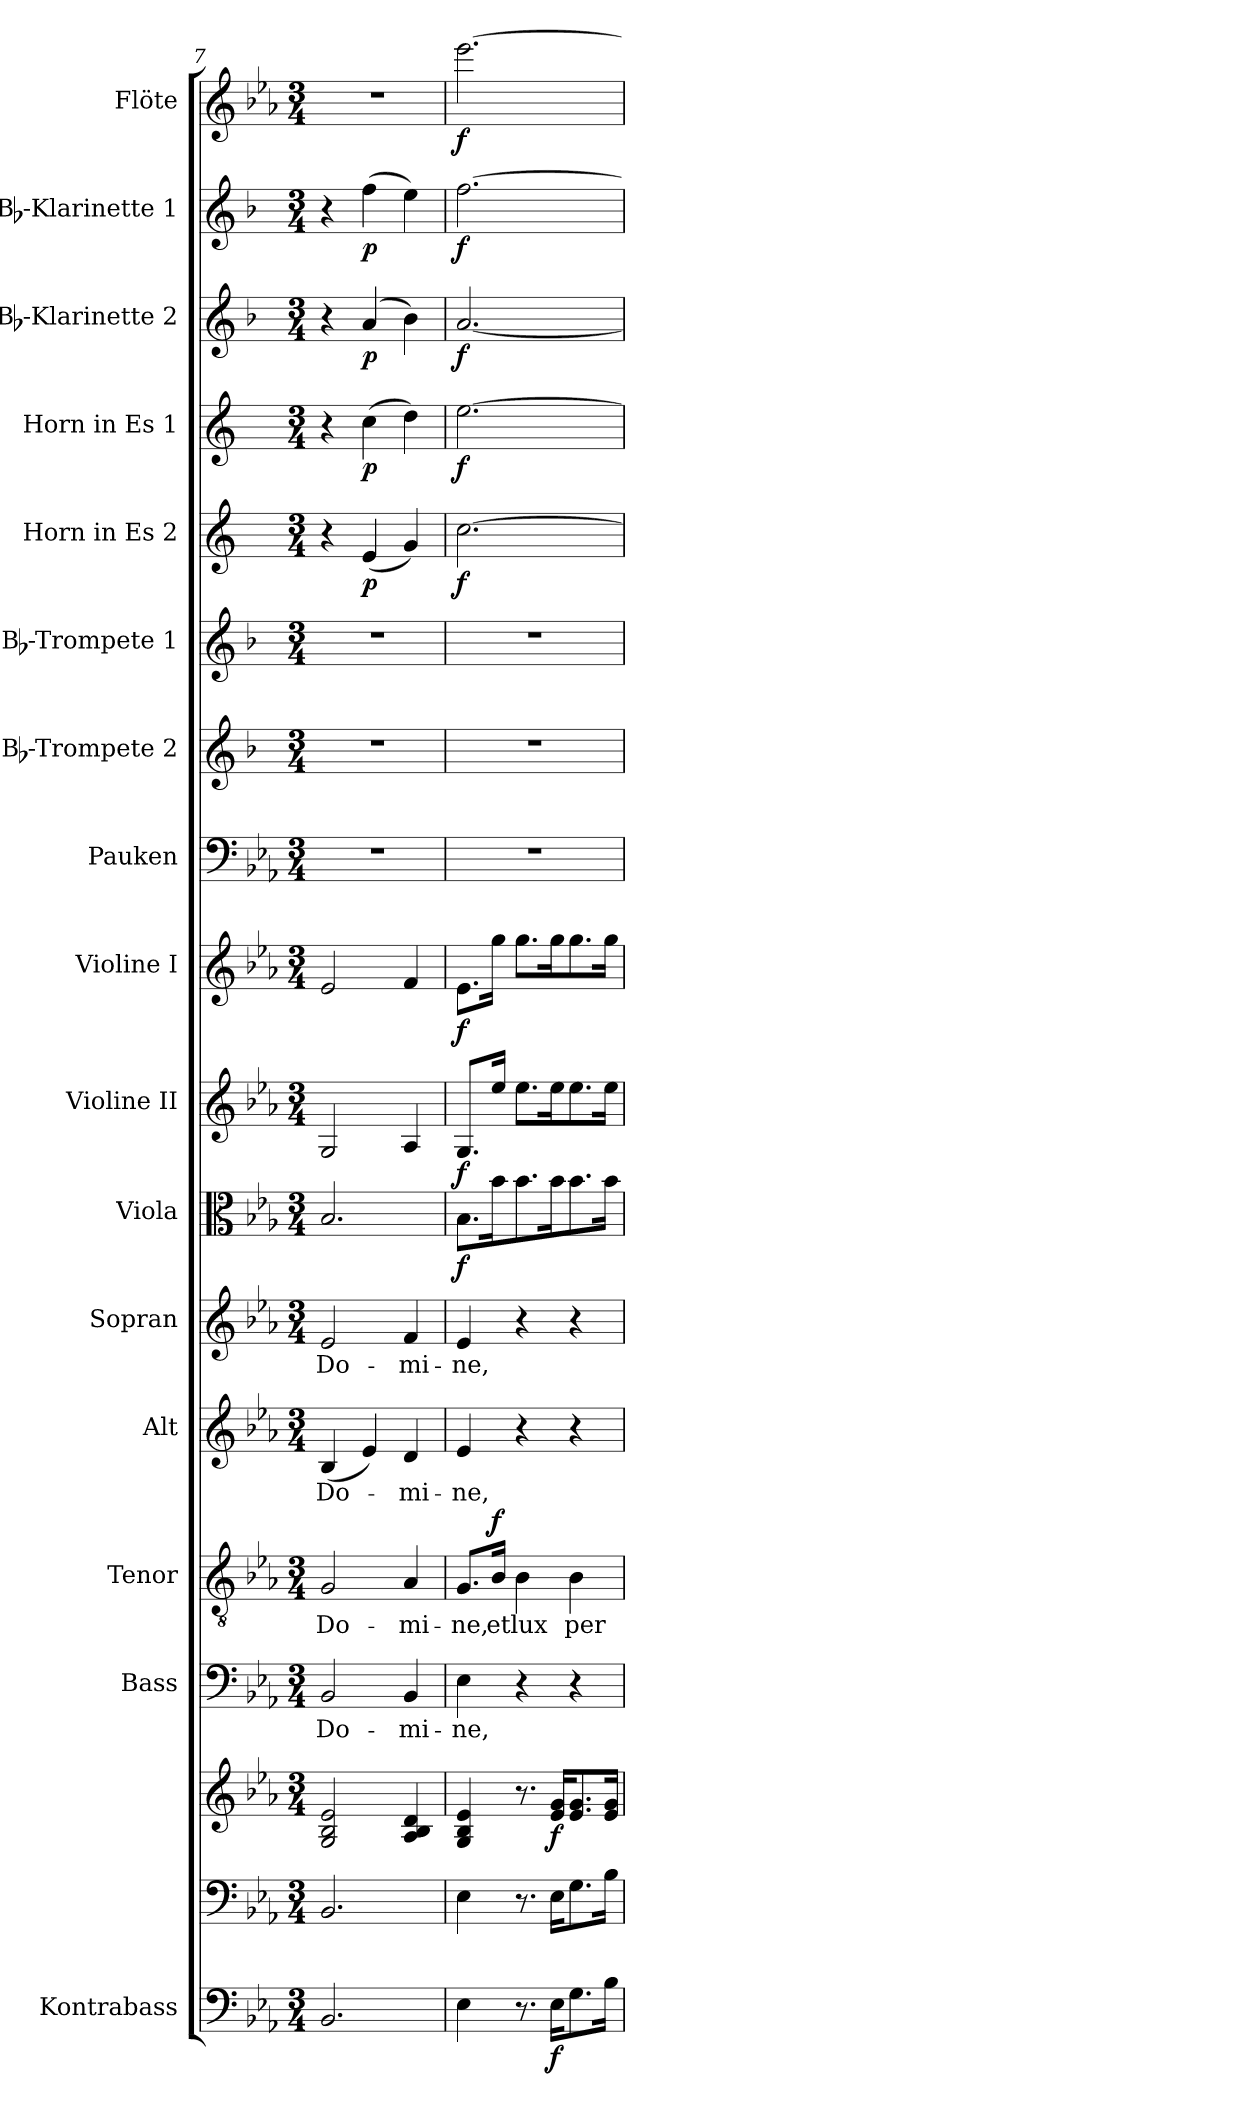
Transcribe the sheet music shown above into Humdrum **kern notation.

**kern	**dynam	**kern	**kern	**dynam	**kern	**text	**kern	**text	**dynam	**kern	**text	**kern	**text	**kern	**dynam	**kern	**dynam	**kern	**dynam	**kern	**kern	**kern	**kern	**dynam	**kern	**dynam	**kern	**dynam	**kern	**dynam	**kern	**dynam
*part17	*part17	*part16	*part16	*part16	*part15	*part15	*part14	*part14	*part14	*part13	*part13	*part12	*part12	*part11	*part11	*part10	*part10	*part9	*part9	*part8	*part7	*part6	*part5	*part5	*part4	*part4	*part3	*part3	*part2	*part2	*part1	*part1
*staff18	*staff18	*staff17	*staff16	*staff16/17	*staff15	*staff15	*staff14	*staff14	*staff14	*staff13	*staff13	*staff12	*staff12	*staff11	*staff11	*staff10	*staff10	*staff9	*staff9	*staff8	*staff7	*staff6	*staff5	*staff5	*staff4	*staff4	*staff3	*staff3	*staff2	*staff2	*staff1	*staff1
*I"Kontrabass	*	*	*	*	*I"Bass	*	*I"Tenor	*	*	*I"Alt	*	*I"Sopran	*	*I"Viola	*	*I"Violine II	*	*I"Violine I	*	*I"Pauken	*I"Bb-Trompete 2	*I"Bb-Trompete 1	*I"Horn in Es 2	*	*I"Horn in Es 1	*	*I"Bb-Klarinette 2	*	*I"Bb-Klarinette 1	*	*I"Flöte	*
*I'Kb.	*	*	*	*	*I'B.	*	*I'T.	*	*	*I'A.	*	*I'S.	*	*I'Vla.	*	*I'Vl. II	*	*I'Vl. I	*	*I'Pk.	*I'Bb Trp. 2	*I'Bb Trp. 1	*	*	*	*	*I'Bb Kl. 2	*	*I'Bb Kl. 1	*	*I'Fl.	*
*clefF4	*	*clefF4	*clefG2	*	*clefF4	*	*clefGv2	*	*	*clefG2	*	*clefG2	*	*clefC3	*	*clefG2	*	*clefG2	*	*clefF4	*clefG2	*clefG2	*clefG2	*	*clefG2	*	*clefG2	*	*clefG2	*	*clefG2	*
*ITrd7c12	*	*	*	*	*	*	*	*	*	*	*	*	*	*	*	*	*	*	*	*	*ITrd1c2	*ITrd1c2	*ITrd5c9	*	*ITrd5c9	*	*ITrd1c2	*	*ITrd1c2	*	*	*
*k[b-e-a-]	*	*k[b-e-a-]	*k[b-e-a-]	*	*k[b-e-a-]	*	*k[b-e-a-]	*	*	*k[b-e-a-]	*	*k[b-e-a-]	*	*k[b-e-a-]	*	*k[b-e-a-]	*	*k[b-e-a-]	*	*k[b-e-a-]	*k[b-e-a-]	*k[b-e-a-]	*k[b-e-a-]	*	*k[b-e-a-]	*	*k[b-e-a-]	*	*k[b-e-a-]	*	*k[b-e-a-]	*
*E-:	*	*E-:	*E-:	*	*E-:	*	*E-:	*	*	*E-:	*	*E-:	*	*E-:	*	*E-:	*	*E-:	*	*E-:	*E-:	*E-:	*E-:	*	*E-:	*	*E-:	*	*E-:	*	*E-:	*
*M3/4	*	*M3/4	*M3/4	*	*M3/4	*	*M3/4	*	*	*M3/4	*	*M3/4	*	*M3/4	*	*M3/4	*	*M3/4	*	*M3/4	*M3/4	*M3/4	*M3/4	*	*M3/4	*	*M3/4	*	*M3/4	*	*M3/4	*
=7	=7	=7	=7	=7	=7	=7	=7	=7	=7	=7	=7	=7	=7	=7	=7	=7	=7	=7	=7	=7	=7	=7	=7	=7	=7	=7	=7	=7	=7	=7	=7	=7
!	!	!	!	!	!	!LO:LY:b	!	!LO:LY:b	!	!	!LO:LY:b	!	!LO:LY:b	!	!	!	!	!	!	!	!	!	!	!	!	!	!	!	!	!	!	!
2.BBB-/	.	2.BB-/	2G/ 2B-/ 2e-/	.	2BB-/	Do-	2G/	Do-	.	(<4B-/	Do-	2e-/	Do-	2.B-/	.	2G/	.	2e-/	.	2.r	2.r	2.r	4r	.	4r	.	4r	.	4r	.	2.r	.
!	!	!	!	!	!	!	!	!	!	!	!	!	!	!	!	!	!	!	!	!	!	!	!	!LO:DY:b	!	!LO:DY:b	!	!LO:DY:b	!	!LO:DY:b	!	!
.	.	.	.	.	.	.	.	.	.	4e-/)	.	.	.	.	.	.	.	.	.	.	.	.	(<4G/	p	(<4e-\	p	(<4g/	p	(>4ee-\	p	.	.
!	!	!	!	!	!	!LO:LY:b	!	!LO:LY:b	!	!	!LO:LY:b	!	!LO:LY:b	!	!	!	!	!	!	!	!	!	!	!	!	!	!	!	!	!	!	!
.	.	.	4A-/ 4B-/ 4d/	.	4BB-/	-mi-	4A-/	-mi-	.	4d/	-mi-	4f/	-mi-	.	.	4A-/	.	4f/	.	.	.	.	4B-/)	.	4f\)	.	4a-\)	.	4dd\)	.	.	.
=8	=8	=8	=8	=8	=8	=8	=8	=8	=8	=8	=8	=8	=8	=8	=8	=8	=8	=8	=8	=8	=8	=8	=8	=8	=8	=8	=8	=8	=8	=8	=8	=8
!	!	!	!	!	!	!LO:LY:b	!	!LO:LY:b	!	!	!LO:LY:b	!	!LO:LY:b	!	!LO:DY:b	!	!LO:DY:b	!	!LO:DY:b	!	!	!	!	!LO:DY:b	!	!LO:DY:b	!	!LO:DY:b	!	!LO:DY:b	!	!LO:DY:b
4EE-\	.	4E-\	4G/ 4B-/ 4e-/	.	4E-\	-ne,	8.G/L	-ne,	.	4e-/	-ne,	4e-/	-ne,	8.B-\L	f	8.G/L	f	8.e-\L	f	2.r	2.r	2.r	[2.e-\	f	[2.g\	f	[2.g/	f	[2.ee-\	f	[2.eee-\	f
!	!	!	!	!	!	!	!	!LO:LY:b	!LO:DY:a	!	!	!	!	!	!	!	!	!	!	!	!	!	!	!	!	!	!	!	!	!	!	!
.	.	.	.	.	.	.	16B-/Jk	et	f	.	.	.	.	16b-\k	.	16ee-/Jk	.	16gg\Jk	.	.	.	.	.	.	.	.	.	.	.	.	.	.
!	!	!	!	!	!	!	!	!LO:LY:b	!	!	!	!	!	!	!	!	!	!	!	!	!	!	!	!	!	!	!	!	!	!	!	!
8.r	.	8.r	8.r	.	4r	.	4B-\	lux	.	4r	.	4r	.	8.b-\	.	8.ee-\L	.	8.gg\L	.	.	.	.	.	.	.	.	.	.	.	.	.	.
!	!LO:DY:b	!	!	!LO:DY:b	!	!	!	!	!	!	!	!	!	!	!	!	!	!	!	!	!	!	!	!	!	!	!	!	!	!	!	!
16EE-\KL	f	16E-\KL	16e-/ 16g/KL	f	.	.	.	.	.	.	.	.	.	16b-\k	.	16ee-\k	.	16gg\k	.	.	.	.	.	.	.	.	.	.	.	.	.	.
!	!	!	!	!	!	!	!	!LO:LY:b	!	!	!	!	!	!	!	!	!	!	!	!	!	!	!	!	!	!	!	!	!	!	!	!
8.GG\	.	8.G\	8.e-/ 8.g/	.	4r	.	4B-\	per-	.	4r	.	4r	.	8.b-\	.	8.ee-\	.	8.gg\	.	.	.	.	.	.	.	.	.	.	.	.	.	.
16BB-\Jk	.	16B-\Jk	16e-/ 16g/Jk	.	.	.	.	.	.	.	.	.	.	16b-\Jk	.	16ee-\Jk	.	16gg\Jk	.	.	.	.	.	.	.	.	.	.	.	.	.	.
=	=	=	=	=	=	=	=	=	=	=	=	=	=	=	=	=	=	=	=	=	=	=	=	=	=	=	=	=	=	=	=	=
*-	*-	*-	*-	*-	*-	*-	*-	*-	*-	*-	*-	*-	*-	*-	*-	*-	*-	*-	*-	*-	*-	*-	*-	*-	*-	*-	*-	*-	*-	*-	*-	*-
